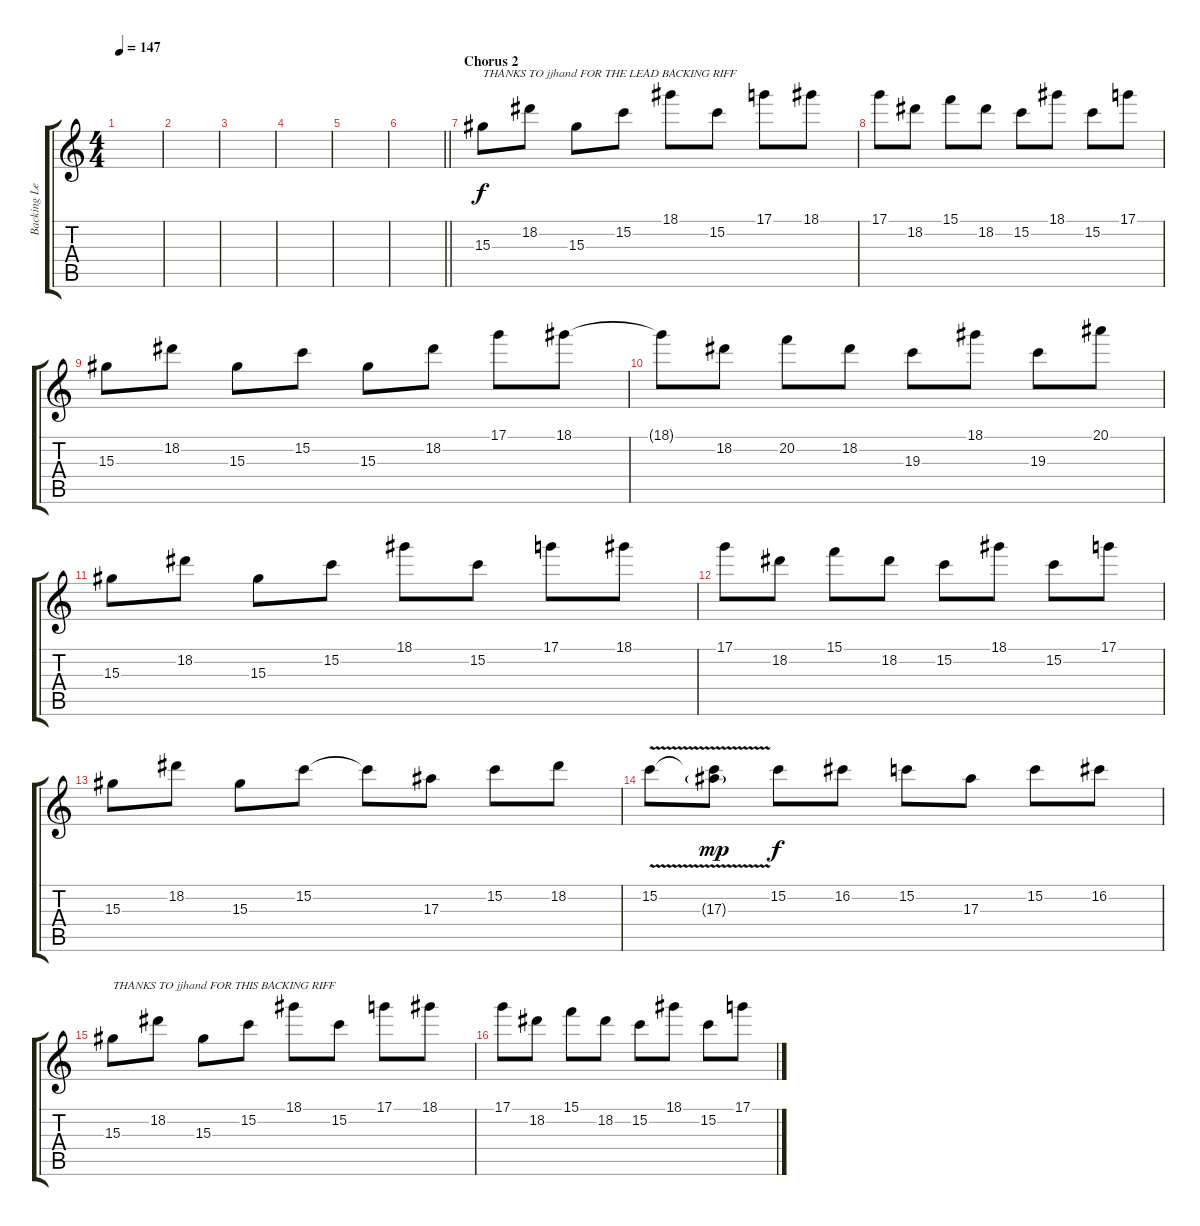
\track ("Backing Lead [Donegan]" "Backing Le") {instrument distortionguitar}
\staff {score tabs}
\tuning (D4 A3 F3 C3 G2 C2) {hide}
\ts (4 4)
\tempo 147
\clef g2
\ks c
|
|
|
|
|
\barLineRight lightlight
|
\section ("" "Chorus 2")
15.3.8{txt "THANKS TO jjhand FOR THE LEAD BACKING RIFF"} 18.2.8 15.3.8 15.2.8 18.1.8 15.2.8 17.1.8 18.1.8 |
17.1.8 18.2.8 15.1.8 18.2.8 15.2.8 18.1.8 15.2.8 17.1.8 |
15.3.8 18.2.8 15.3.8 15.2.8 15.3.8 18.2.8 17.1.8 18.1.8 |
18.1{t}.8 18.2.8 20.2.8 18.2.8 19.3.8 18.1.8 19.3.8 20.1.8 |
15.3.8 18.2.8 15.3.8 15.2.8 18.1.8 15.2.8 17.1.8 18.1.8 |
17.1.8 18.2.8 15.1.8 18.2.8 15.2.8 18.1.8 15.2.8 17.1.8 |
15.3.8 18.2.8 15.3.8 15.2.8 15.2{t}.8 17.3.8 15.2.8 18.2.8 |
15.2{v}.8 (15.2{t} 17.3{g}).8{dy mp} 15.2.8{dy f} 16.2.8 15.2.8 17.3.8 15.2.8 16.2.8 |
15.3.8{txt "THANKS TO jjhand FOR THIS BACKING RIFF"} 18.2.8 15.3.8 15.2.8 18.1.8 15.2.8 17.1.8 18.1.8 |
17.1.8 18.2.8 15.1.8 18.2.8 15.2.8 18.1.8 15.2.8 17.1.8
